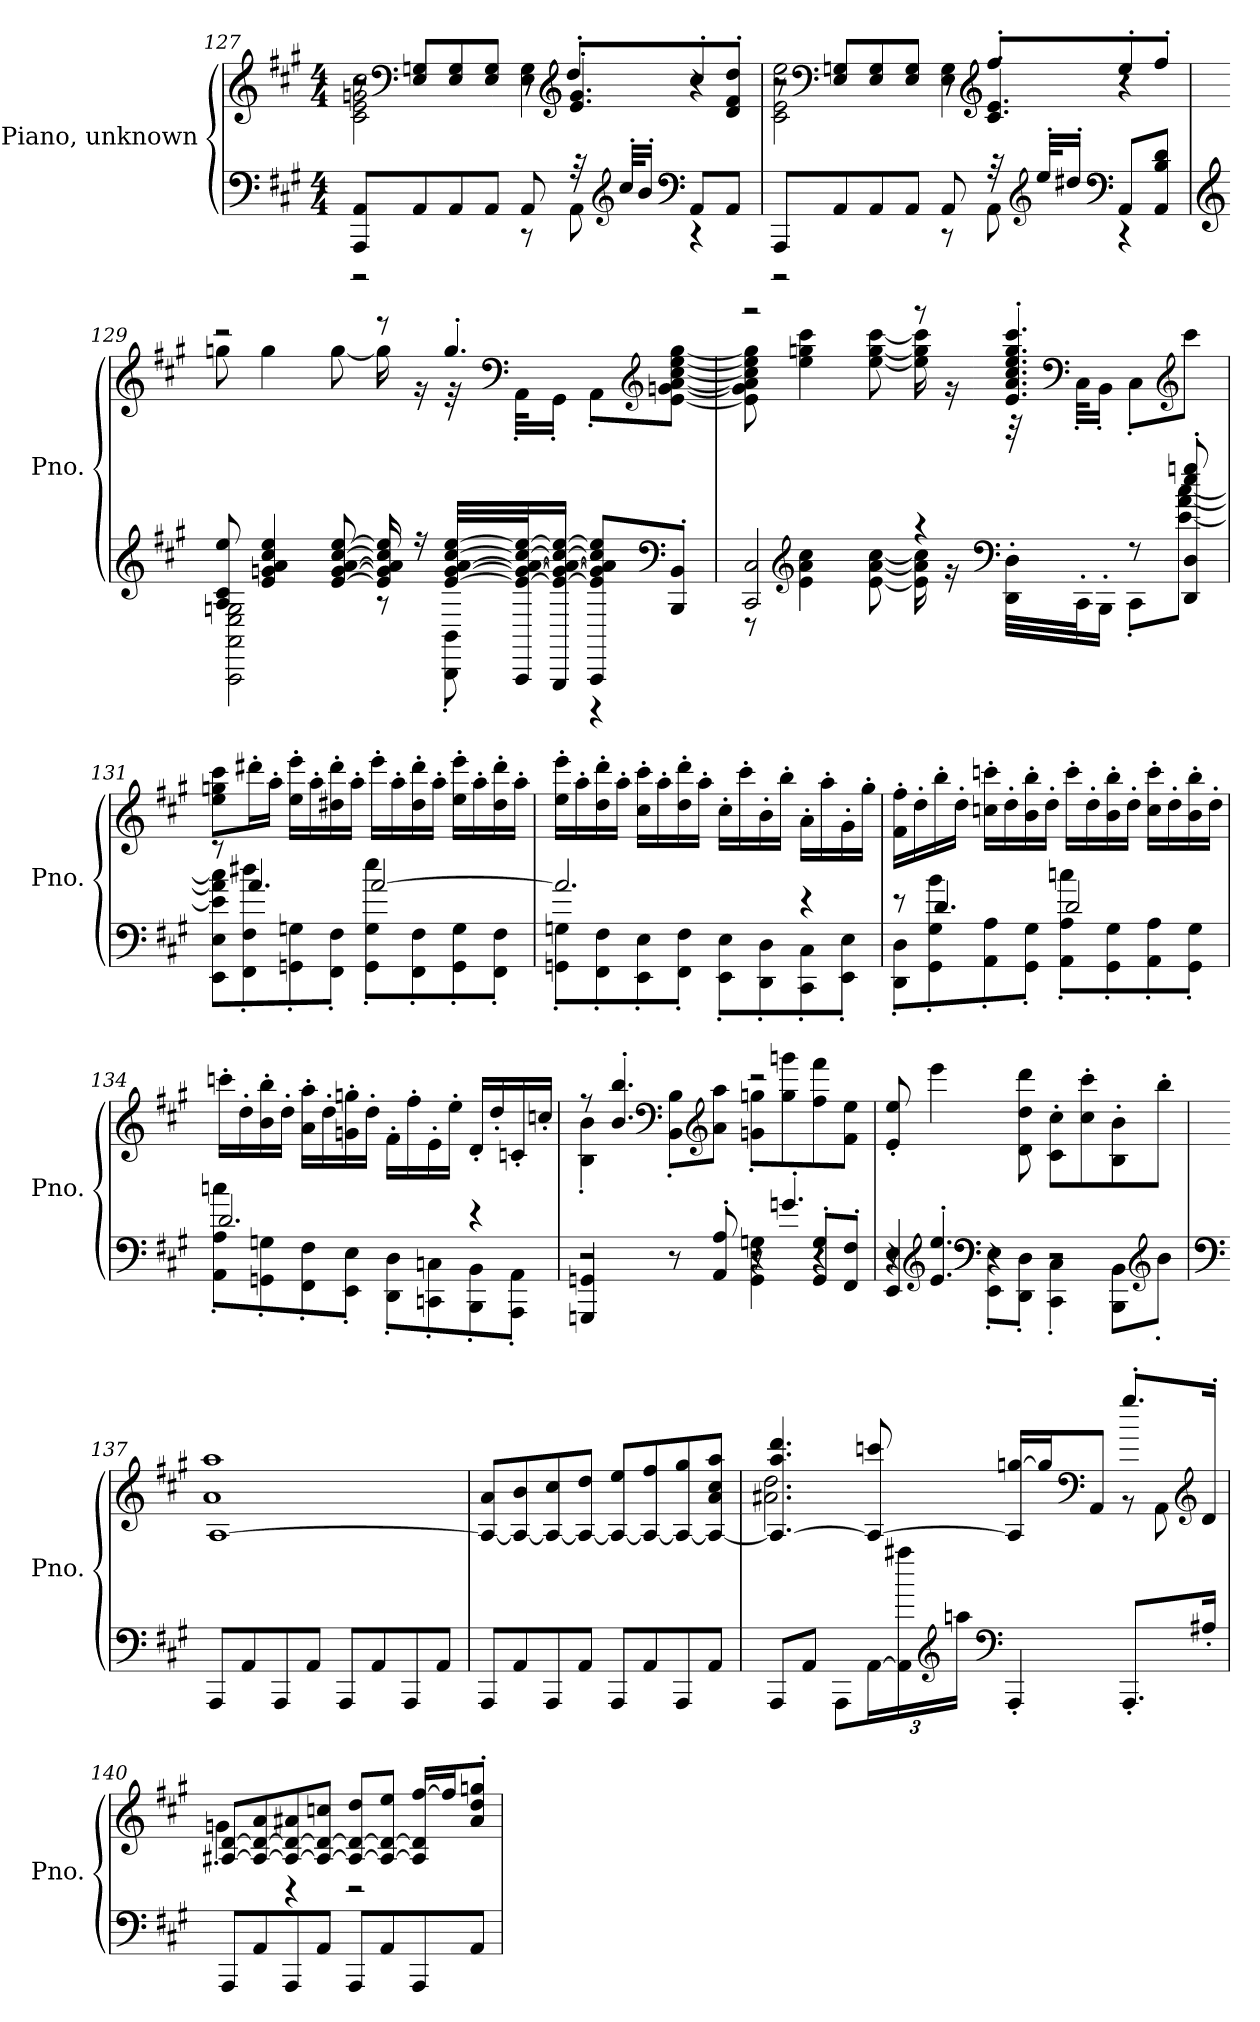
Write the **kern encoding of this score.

**kern	**kern
*part1	*part1
*staff2	*staff1
*I"Piano, unknown	*
*I'Pno.	*
*clefF4	*clefG2
*k[f#c#g#]	*k[f#c#g#]
*M4/4	*M4/4
=127	=127
*^	*^
*	*	*	*^
8AAA/ 8AA/L	2r	2r	2c#\ 2e\ 2gn\ 2cc#\	8r
*	*	*clefF4	*	*
8AA/	.	.	.	8E/ 8Gn/L
8AA/	.	.	.	8E/ 8G/
8AA/J	.	.	.	8E/ 8G/J
8AA/	8r	8r	4E\ 4G\	8r
*	*	*clefG2	*	*
32r	8AA\	4.e/' 4.g/'	.	8dd'/L
*clefG2	*	*	*	*
32cc#'/KLL	.	.	.	.
16b'/JJ	.	.	.	.
*clefF4	*	*	*	*
8AA/L	4r	.	4r	8cc#'/
8AA/J	.	.	.	8d/' 8f#/' 8dd/'J
!!LO:LB:g=z	!!	!!
=128	=128	=128	=128	=128
8AAA/L	2r	2r	2c#\ 2e\ 2ee\	8r
*	*	*clefF4	*	*
8AA/	.	.	.	8E/ 8Gn/L
8AA/	.	.	.	8E/ 8G/
8AA/J	.	.	.	8E/ 8G/J
8AA/	8r	8r	4E\ 4G\	8r
*	*	*clefG2	*	*
32r	8AA\	4.c#/' 4.e/'	.	8ff#'/L
*clefG2	*	*	*	*
32ee'/KLL	.	.	.	.
16dd#X'/JJ	.	.	.	.
*clefF4	*	*	*	*
8AA/L	4r	.	4r	8ee'/
8AA/ 8B/ 8d/J	.	.	.	8ff#'/J
*	*	*v	*v	*v
=129	=129	=129
*clefG2	*	*
*	*	*^
8A/ 8c#/ 8ee/	2AAA\ 2AA\ 2E\ 2Gn\	2r	8ggn\
4e/ 4gn/ 4a/ 4cc#/ 4ee/	.	.	4gg\
[8e/ [8g/ [8a/ [8cc#/ [8ee/	.	.	[8gg\
16e/] 16g/] 16a/] 16cc#/] 16ee/]	8r	8r	16gg\]
16r	.	.	16r
[32e/ [32g/ [32a/ [32cc#/ [32ee/LLL	8BBB\' 8BB\'	4.gg'/	32r
*	*	*clefF4	*
32AAA/ 32e/_ 32g/_ 32a/_ 32cc#/_ 32ee/_J	.	.	32AA'\KLL
16GGG#/ 16e/_ 16g/_ 16a/_ 16cc#/_ 16ee/_JJ	.	.	16GG#'\JJ
8AAA/ 8e/] 8g/] 8a/] 8cc#/] 8ee/]L	4r	.	8AA'\L
*clefF4	*	*clefG2	*
8BBB/' 8BB/'J	.	.	[8e\ [8gn\ [8a\ [8cc#\ [8ee\ [8gg\J
!!LO:LB:g=z	!!
=130	=130	=130	=130
2CC#/ 2C#/	8r	2r	8e\] 8g\] 8a\] 8cc#\] 8ee\] 8gg\]
*clefG2	*	*	*
.	4e\ 4a\ 4cc#\	.	4ee\ 4ggn\ 4ccc#\
.	[8e\ [8a\ [8cc#\	.	[8ee\ [8gg\ [8ccc#\
4r	16e\] 16a\] 16cc#\]	8r	16ee\] 16gg\] 16ccc#\]
.	16r	.	16r
*clefF4	*	*	*
.	32DD\' 32D\'LLL	4.e/' 4.a/' 4.cc#/' 4.ee/' 4.gg/' 4.ccc#/'	32r
*	*	*clefF4	*
.	32CC#'\J	.	32C#'\KLL
.	16BBB'\JJ	.	16BB'\JJ
8r	8CC#'\L	.	8C#'\L
*	*	*clefG2	*
8DD/' 8D/' 8ee/' 8ggn/'	[8e\ [8a\ [8cc#\J	.	8ccc#\J
*	*	*v	*v
=131	=131	=131
8r	8EE\ 8E\ 8e\] 8a\] 8cc#\]L	8ee\ 8ggn\ 8ccc#\L
4.a/	8FF#\' 8F#\' 8dd#X\'	16ddd#X'\L
.	.	16aa'\JJ
.	8GGn\' 8Gn\'	16ee\' 16eee\'LL
.	.	16aa'\
.	8FF#\' 8F#\'J	16dd#X\' 16ddd#\'
.	.	16aa'\JJ
[2a/	8GG\' 8G\' 8ee\'L	16eee'\LL
.	.	16aa'\
.	8FF#\' 8F#\'	16dd#\' 16ddd#\'
.	.	16aa'\JJ
.	8GG\' 8G\'	16ee\' 16eee\'LL
.	.	16aa'\
.	8FF#\' 8F#\'J	16dd#\' 16ddd#\'
.	.	16aa'\JJ
!!LO:LB:g=z
=132	=132	=132
2.a/]	8GGn\' 8Gn\'L	16ee\' 16eee\'LL
.	.	16aa'\
.	8FF#\' 8F#\'	16dd\' 16ddd\'
.	.	16aa'\JJ
.	8EE\' 8E\'	16cc#\' 16ccc#\'LL
.	.	16aa'\
.	8FF#\' 8F#\'J	16dd\' 16ddd\'
.	.	16aa'\JJ
.	8EE\' 8E\'L	16cc#'\LL
.	.	16ccc#'\
.	8DD\' 8D\'	16b'\
.	.	16bb'\JJ
4r	8CC#\' 8C#\'	16a'\LL
.	.	16aa'\
.	8EE\' 8E\'J	16g#'\
.	.	16gg#'\JJ
=133	=133	=133
8r	8DD\' 8D\'L	16f#\' 16ff#\'LL
.	.	16dd'\
4.d/	8GG#\' 8G#\' 8b\'	16bb'\
.	.	16dd'\JJ
.	8AA\' 8A\'	16ccn\' 16cccn\'LL
.	.	16dd'\
.	8GG#\' 8G#\'J	16b\' 16bb\'
.	.	16dd'\JJ
2d/	8AA\' 8A\' 8ccn\'L	16ccc'\LL
.	.	16dd'\
.	8GG#\' 8G#\'	16b\' 16bb\'
.	.	16dd'\JJ
.	8AA\' 8A\'	16cc\' 16ccc\'LL
.	.	16dd'\
.	8GG#\' 8G#\'J	16b\' 16bb\'
.	.	16dd'\JJ
!!LO:LB:g=z
=134	=134	=134
2.d/	8AA\' 8A\' 8ccn\'L	16cccn'\LL
.	.	16dd'\
.	8GGn\' 8Gn\'	16b\' 16bb\'
.	.	16dd'\JJ
.	8FF#\' 8F#\'	16a\' 16aa\'LL
.	.	16dd'\
.	8EE\' 8E\'J	16gn\' 16ggn\'
.	.	16dd'\JJ
.	8DD\' 8D\'L	16f#'\LL
.	.	16ff#'\
.	8CCn\' 8Cn\'	16e'\
.	.	16ee'\JJ
4r	8BBB\' 8BB\'	16d'/LL
.	.	16dd'/
.	8AAA\' 8AA\'J	16cn'/
.	.	16ccn'/JJ
=135	=135	=135
*	*^	*^
2r	2r	4GGGn/ 4GGn/	8r	4B\' 4b\'
.	.	.	4.b/' 4.bb/'	.
*	*	*	*clefF4	*
.	.	8r	.	8BB\' 8B\'L
*	*	*	*clefG2	*
.	.	8AA/' 8A/'	.	8a\ 8aa\J
8r	4GG\ 4Gn\	4r	2r	8gn\' 8ggn\'L
4.gn'/	.	.	.	8gg\ 8gggn\
.	4r	8GG/' 8G/'L	.	8ff#\ 8fff#\
.	.	8FF#/' 8F#/'J	.	8f#\ 8ee\J
*	*	*	*v	*v
!!LO:LB:g=z
=136	=136	=136	=136
8r	4r	4EE/ 4E/	8e/' 8ee/'
*clefG2	*	*	*
4.e/' 4.ee/'	.	.	4eee\
*clefF4	*	*	*
.	8EE\' 8E\'L	4r	.
.	8DD\' 8D\'J	.	8d\ 8dd\ 8ddd\
2r	4CC#\' 4C#\'	2r	8c#\' 8cc#\'L
.	.	.	8cc#\' 8ccc#\'
.	8BBB\ 8BB\L	.	8B\' 8b\'
*clefG2	*	*	*
.	8b'\J	.	8bb'\J
*v	*v	*v	*
=137	=137
*clefF4	*
*	*^
8AAA/L	[1A	1a 1aa
8AA/	.	.
8AAA/	.	.
8AA/J	.	.
8AAA/L	.	.
8AA/	.	.
8AAA/	.	.
8AA/J	.	.
*	*v	*v
=138	=138
8AAA/L	8A/_ 8a/L
8AA/	8A/_ 8b/
8AAA/	8A/_ 8cc#/
8AA/J	8A/_ 8dd/J
8AAA/L	8A/_ 8ee/L
8AA/	8A/_ 8ff#/
8AAA/	8A/_ 8gg#/
8AA/J	8A/_ 8a/ 8cc#/ 8aa/J
!!LO:PB:g=z
=139	=139
*	*^
8AAA/L	4.A/_ 4.aa/ 4.ddd/	2.a#X\ 2.dd\
8AA/J	.	.
8AAA\L	.	.
*Xbrackettup	*	*
[24AA\L	8A/_ 8cccn/	.
24AA\] 24aa#X\	.	.
*clefG2	*	*
24aan\JJ	.	.
*clefF4	*	*
4AAA'/	16A/] [16ggn/LL	.
.	16gg/J]	.
*	*clefF4	*
.	8AA/J	.
8.AAA'/L	8.gg'/L	8r
.	.	8AA\
*	*clefG2	*
16A#X'/Jk	16d'/Jk	.
=140	=140	=140
8AAA/L	[8A#X/ [8d/L	4gn'\
8AA/	8A#/_ 8d/_ 8a/	.
8AAA/	8A#/_ 8d/_ 8a#X/	4r
8AA/J	8A#/_ 8d/_ 8ccn/J	.
8AAA/L	8A#/_ 8d/_ 8dd/L	2r
8AA/	8A#/_ 8d/_ 8ee/J	.
8AAA/	16A#/] 16d/] [16ff#/LL	.
.	16ff#/J]	.
8AA/J	8a#/' 8dd/' 8ggn/'J	.
*	*v	*v
=	=
*-	*-
